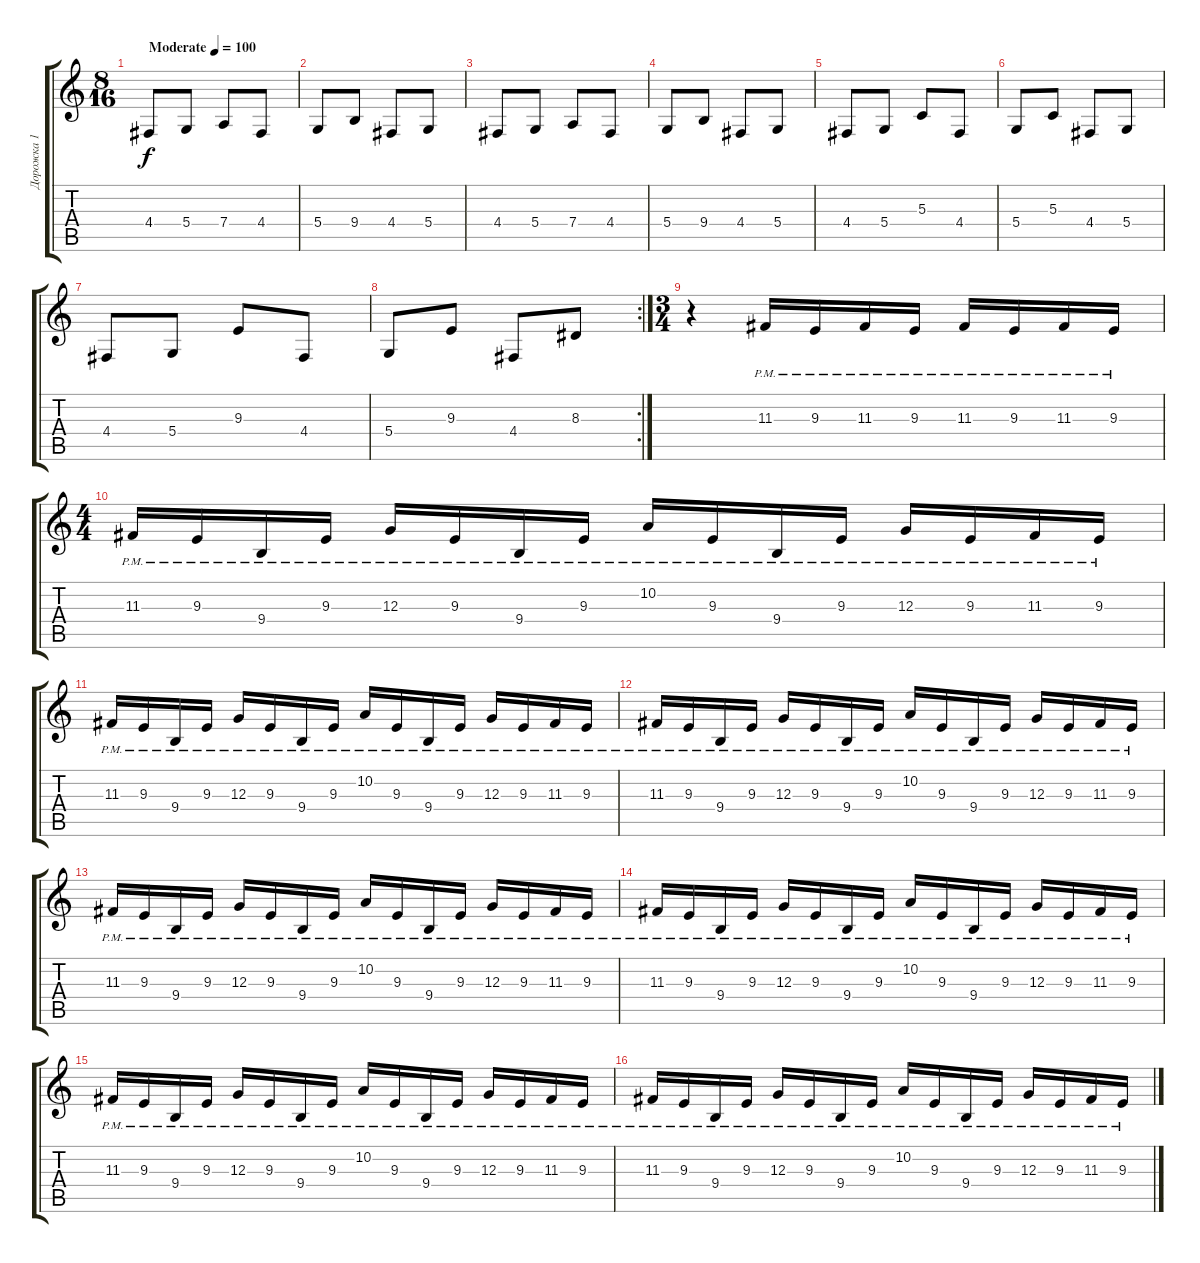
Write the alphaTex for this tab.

\track ("Дорожка 1" "Дорожка 1") {instrument vibraphone}
\staff {score tabs}
\tuning (E4 B3 G3 D3 A2 E2) {hide}
\ts (8 16)
\tempo (100 "Moderate")
\clef g2
\ks c
4.4.8{dy f instrument vibraphone} 5.4.8 7.4.8 4.4.8 |
5.4.8 9.4.8 4.4.8 5.4.8 |
4.4.8 5.4.8 7.4.8 4.4.8 |
5.4.8 9.4.8 4.4.8 5.4.8 |
4.4.8 5.4.8 5.3.8 4.4.8 |
5.4.8 5.3.8 4.4.8 5.4.8 |
4.4.8 5.4.8 9.3.8 4.4.8 |
\rc 2
5.4.8 9.3.8 4.4.8 8.3.8 |
\ts (3 4)
r.4 11.3{pm}.16 9.3{pm}.16 11.3{pm}.16 9.3{pm}.16 11.3{pm}.16 9.3{pm}.16 11.3{pm}.16 9.3{pm}.16 |
\ts (4 4)
11.3{pm}.16 9.3{pm}.16 9.4{pm}.16 9.3{pm}.16 12.3{pm}.16 9.3{pm}.16 9.4{pm}.16 9.3{pm}.16 10.2{pm}.16 9.3{pm}.16 9.4{pm}.16 9.3{pm}.16 12.3{pm}.16 9.3{pm}.16 11.3{pm}.16 9.3{pm}.16 |
11.3{pm}.16 9.3{pm}.16 9.4{pm}.16 9.3{pm}.16 12.3{pm}.16 9.3{pm}.16 9.4{pm}.16 9.3{pm}.16 10.2{pm}.16 9.3{pm}.16 9.4{pm}.16 9.3{pm}.16 12.3{pm}.16 9.3{pm}.16 11.3{pm}.16 9.3{pm}.16 |
11.3{pm}.16 9.3{pm}.16 9.4{pm}.16 9.3{pm}.16 12.3{pm}.16 9.3{pm}.16 9.4{pm}.16 9.3{pm}.16 10.2{pm}.16 9.3{pm}.16 9.4{pm}.16 9.3{pm}.16 12.3{pm}.16 9.3{pm}.16 11.3{pm}.16 9.3{pm}.16 |
11.3{pm}.16 9.3{pm}.16 9.4{pm}.16 9.3{pm}.16 12.3{pm}.16 9.3{pm}.16 9.4{pm}.16 9.3{pm}.16 10.2{pm}.16 9.3{pm}.16 9.4{pm}.16 9.3{pm}.16 12.3{pm}.16 9.3{pm}.16 11.3{pm}.16 9.3{pm}.16 |
11.3{pm}.16 9.3{pm}.16 9.4{pm}.16 9.3{pm}.16 12.3{pm}.16 9.3{pm}.16 9.4{pm}.16 9.3{pm}.16 10.2{pm}.16 9.3{pm}.16 9.4{pm}.16 9.3{pm}.16 12.3{pm}.16 9.3{pm}.16 11.3{pm}.16 9.3{pm}.16 |
11.3{pm}.16 9.3{pm}.16 9.4{pm}.16 9.3{pm}.16 12.3{pm}.16 9.3{pm}.16 9.4{pm}.16 9.3{pm}.16 10.2{pm}.16 9.3{pm}.16 9.4{pm}.16 9.3{pm}.16 12.3{pm}.16 9.3{pm}.16 11.3{pm}.16 9.3{pm}.16 |
11.3{pm}.16 9.3{pm}.16 9.4{pm}.16 9.3{pm}.16 12.3{pm}.16 9.3{pm}.16 9.4{pm}.16 9.3{pm}.16 10.2{pm}.16 9.3{pm}.16 9.4{pm}.16 9.3{pm}.16 12.3{pm}.16 9.3{pm}.16 11.3{pm}.16 9.3{pm}.16
